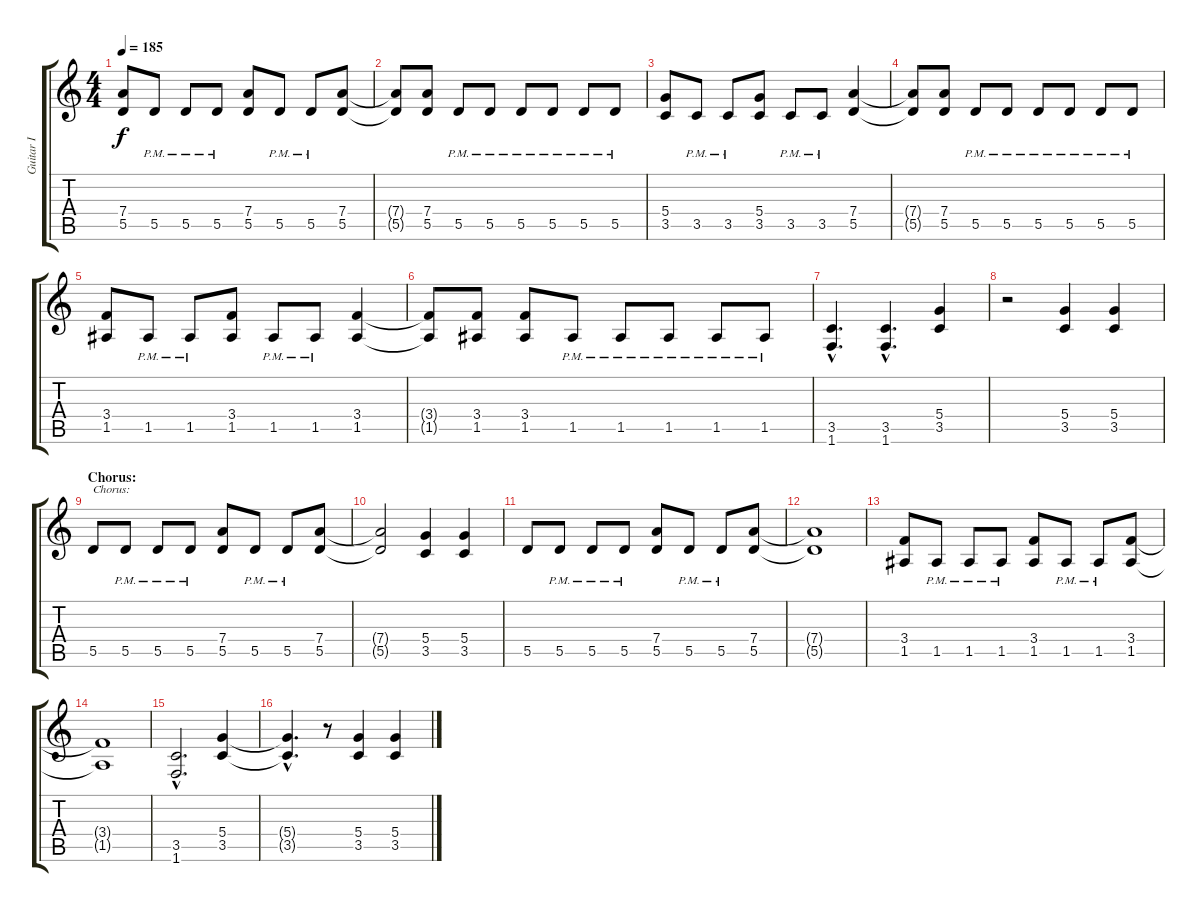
\track ("Guitar I" "Guitar I") {instrument distortionguitar}
\staff {score tabs}
\tuning (E4 B3 G3 D3 A2 E2) {hide}
\ts (4 4)
\tempo 185
\clef g2
\ks c
(7.4 5.5).8{dy f} 5.5{pm}.8 5.5{pm}.8 5.5{pm}.8 (7.4 5.5).8 5.5{pm}.8 5.5{pm}.8 (7.4 5.5).8 |
(7.4{t} 5.5{t}).8 (7.4 5.5).8 5.5{pm}.8 5.5{pm}.8 5.5{pm}.8 5.5{pm}.8 5.5{pm}.8 5.5{pm}.8 |
(5.4 3.5).8 3.5{pm}.8 3.5{pm}.8 (5.4 3.5).8 3.5{pm}.8 3.5{pm}.8 (7.4 5.5).4 |
(7.4{t} 5.5{t}).8 (7.4 5.5).8 5.5{pm}.8 5.5{pm}.8 5.5{pm}.8 5.5{pm}.8 5.5{pm}.8 5.5{pm}.8 |
(3.4 1.5).8 1.5{pm}.8 1.5{pm}.8 (3.4 1.5).8 1.5{pm}.8 1.5{pm}.8 (3.4 1.5).4 |
(3.4{t} 1.5{t}).8 (3.4 1.5).8 (3.4 1.5).8 1.5{pm}.8 1.5{pm}.8 1.5{pm}.8 1.5{pm}.8 1.5{pm}.8 |
(3.5{hac} 1.6{hac}).4{d} (3.5{hac} 1.6{hac}).4{d} (5.4 3.5).4 |
r.2 (5.4 3.5).4 (5.4 3.5).4 |
\section ("" "Chorus:")
5.5.8{txt "Chorus:"} 5.5{pm}.8 5.5{pm}.8 5.5{pm}.8 (7.4 5.5).8 5.5{pm}.8 5.5{pm}.8 (7.4 5.5).8 |
(7.4{t} 5.5{t}).2 (5.4 3.5).4 (5.4 3.5).4 |
5.5.8 5.5{pm}.8 5.5{pm}.8 5.5{pm}.8 (7.4 5.5).8 5.5{pm}.8 5.5{pm}.8 (7.4 5.5).8 |
(7.4{t} 5.5{t}).1 |
(3.4 1.5).8 1.5{pm}.8 1.5{pm}.8 1.5{pm}.8 (3.4 1.5).8 1.5{pm}.8 1.5{pm}.8 (3.4 1.5).8 |
(3.4{t} 1.5{t}).1 |
(3.5{hac} 1.6{hac}).2{d} (5.4 3.5).4 |
(5.4{hac t} 3.5{hac t}).4{d} r.8 (5.4 3.5).4 (5.4 3.5).4
